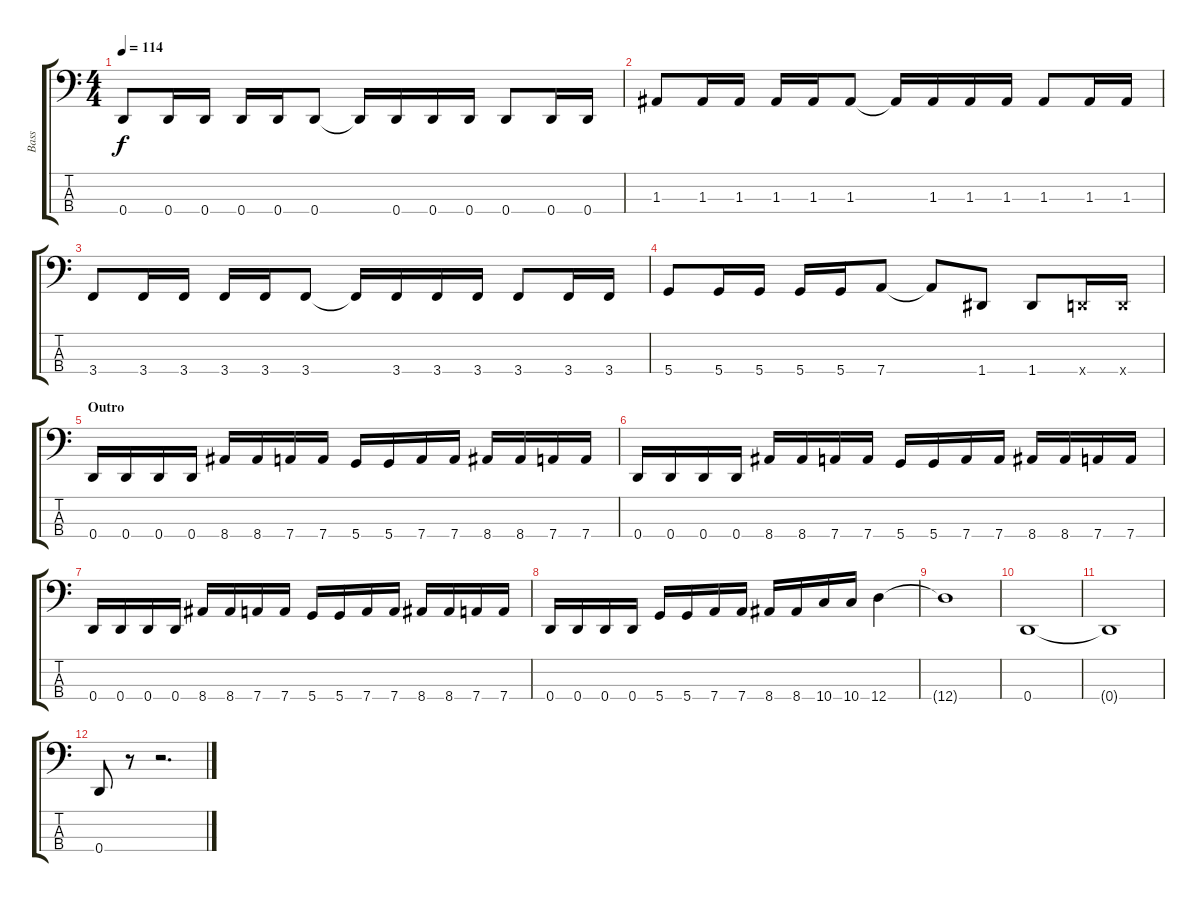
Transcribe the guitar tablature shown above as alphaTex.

\track ("Bass" "Bass") {instrument electricbassfinger}
\staff {score tabs}
\tuning (G2 D2 A1 D1) {hide}
\ts (4 4)
\tempo 114
\clef f4
\ks c
0.4.8{dy f} 0.4.16 0.4.16 0.4.16 0.4.16 0.4.8 0.4{t}.16 0.4.16 0.4.16 0.4.16 0.4.8 0.4.16 0.4.16 |
1.3.8 1.3.16 1.3.16 1.3.16 1.3.16 1.3.8 1.3{t}.16 1.3.16 1.3.16 1.3.16 1.3.8 1.3.16 1.3.16 |
3.4.8 3.4.16 3.4.16 3.4.16 3.4.16 3.4.8 3.4{t}.16 3.4.16 3.4.16 3.4.16 3.4.8 3.4.16 3.4.16 |
5.4.8 5.4.16 5.4.16 5.4.16 5.4.16 7.4.8 7.4{t}.8 1.4.8 1.4.8 0.4{x}.16 0.4{x}.16 |
\section ("" "Outro")
0.4.16 0.4.16 0.4.16 0.4.16 8.4.16 8.4.16 7.4.16 7.4.16 5.4.16 5.4.16 7.4.16 7.4.16 8.4.16 8.4.16 7.4.16 7.4.16 |
0.4.16 0.4.16 0.4.16 0.4.16 8.4.16 8.4.16 7.4.16 7.4.16 5.4.16 5.4.16 7.4.16 7.4.16 8.4.16 8.4.16 7.4.16 7.4.16 |
0.4.16 0.4.16 0.4.16 0.4.16 8.4.16 8.4.16 7.4.16 7.4.16 5.4.16 5.4.16 7.4.16 7.4.16 8.4.16 8.4.16 7.4.16 7.4.16 |
0.4.16 0.4.16 0.4.16 0.4.16 5.4.16 5.4.16 7.4.16 7.4.16 8.4.16 8.4.16 10.4.16 10.4.16 12.4.4 |
12.4{t}.1 |
0.4.1 |
0.4{t}.1 |
0.4.8 r.8 r.2{d}
